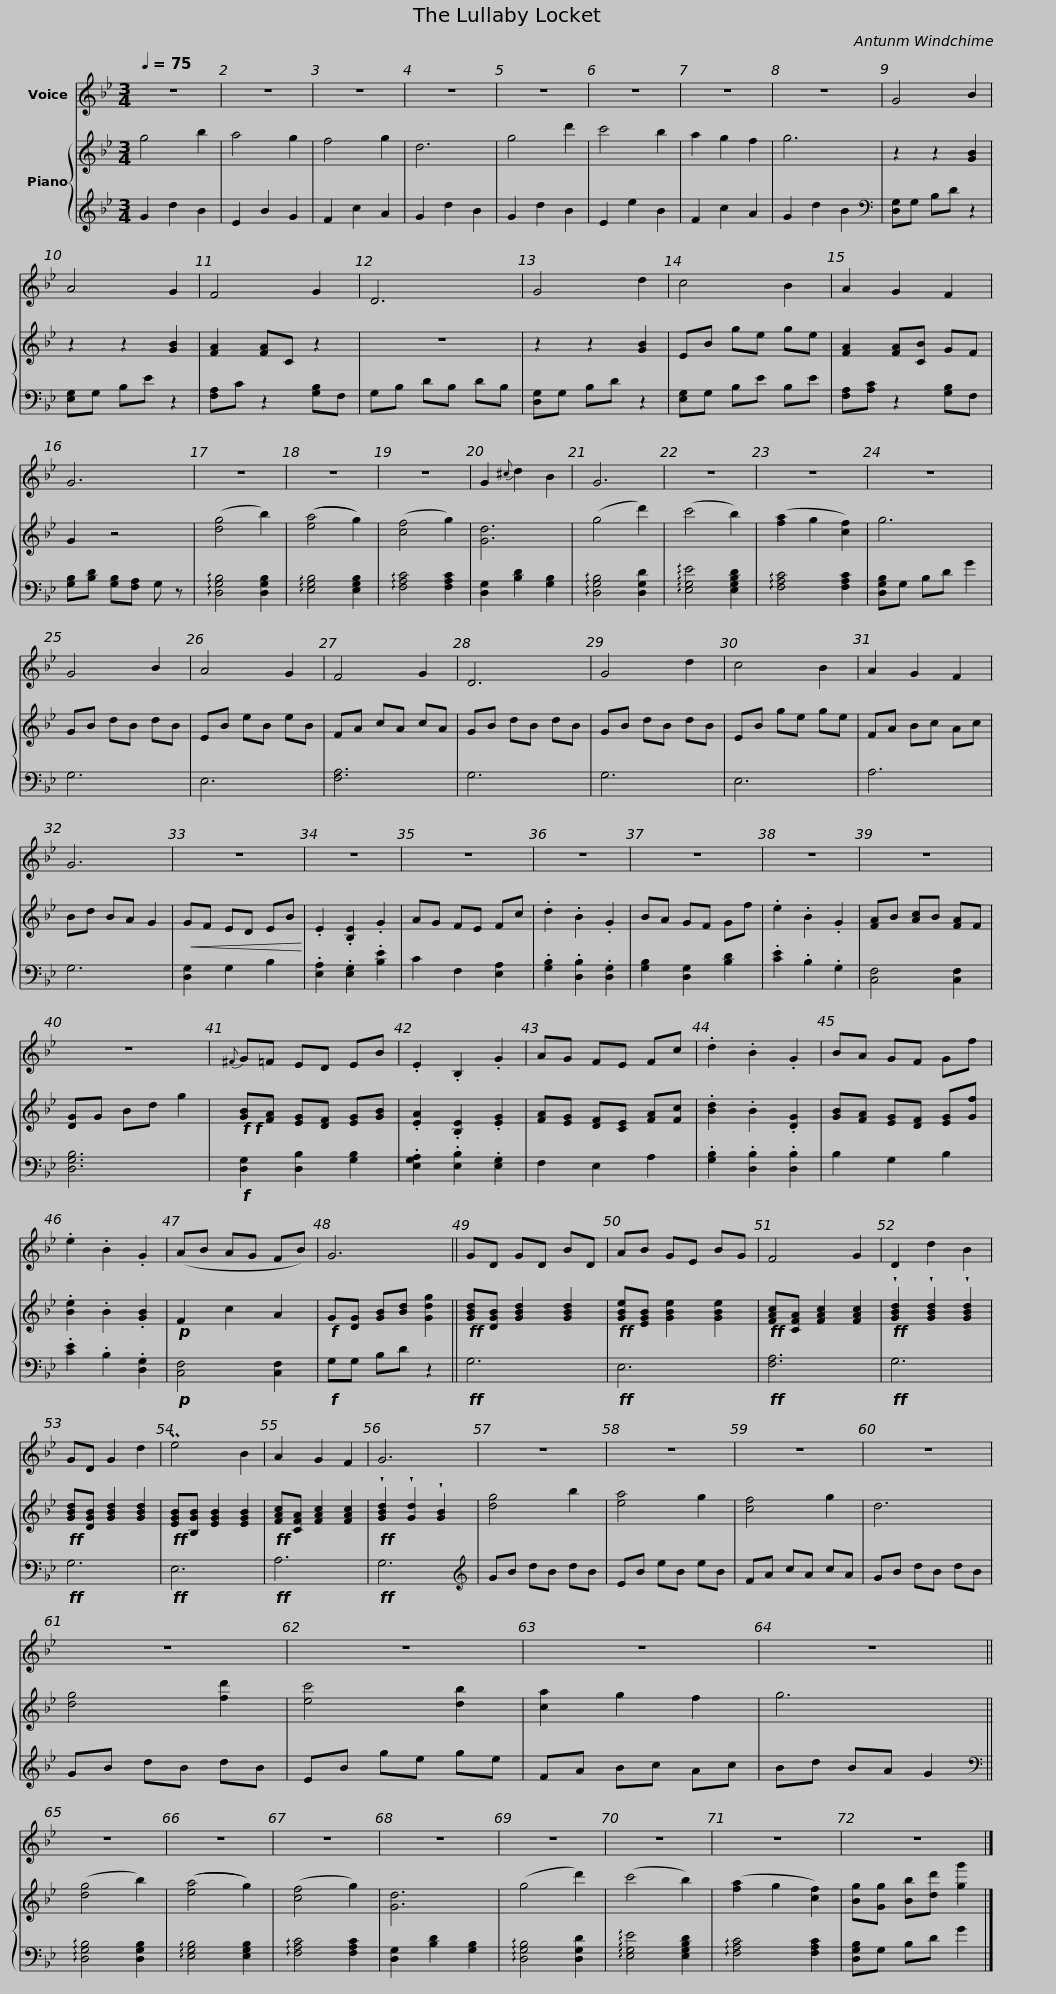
X:1
%%score 1 { 2 | 3 }
L:1/8
Q:1/4=75
M:3/4
I:linebreak $
K:Bb
V:1 treble
V:2 treble
V:3 treble
V:1
 z6 | z6 | z6 | z6 | z6 | %5
 z6 | z6 | z6 | G4 B2 | A4 G2 |$ %10
 F4 G2 | D6 | G4 d2 | c4 B2 | A2 G2 F2 | %15
 G6 | z6 | z6 |$ z6 | G2{^c} d2 B2 | %20
 G6 | z6 | z6 | z6 | G4 B2 | %25
 A4 G2 | F4 G2 |$ D6 | G4 d2 | c4 B2 | %30
 A2 G2 F2 | G6 | z6 | z6 | z6 |$ %35
 z6 | z6 | z6 | z6 | z6 | %40
{^F} G=F ED EB | .E2 .B,2 .G2 | AG FE Fc | .d2 .B2 .G2 |$ BA GF Gf | %45
 .e2 .B2 .G2 | (AB AG FB) | G6 || GD GD BD | AB GE BG | %50
 F4 G2 | D2 d2 B2 | GD G2 d2 |$ Pe4 B2 | A2 G2 F2 | %55
 G6 | z6 | z6 | z6 | z6 | %60
 z6 |$ z6 | z6 | z6 || z6 | %65
 z6 | z6 | z6 | z6 | z6 | %70
 z6 |$ z6 |] %72
V:2
 g4 b2 | a4 g2 | f4 g2 | d6 | g4 d'2 | %5
 c'4 b2 | a2 g2 f2 | g6 | z2 z2 [GB]2 | z2 z2 [GB]2 |$ %10
 [FA]2 [FA]C z2 | z6 | z2 z2 [GB]2 | EB ge ge | [FA]2 [FA][CB] GF | %15
 G2 z4 | ([dg]4 b2) | (([ea]4 g2)) |$ ([cf]4 g2) | [Gd]6 | %20
 (g4 d'2) | (c'4 b2) | ([fa]2 g2 [cf]2) | g6 | GB dB dB | %25
 EB eB eB | FA cA cA |$ GB dB dB | GB dB dB | EB ge ge | %30
 FA Bc Ac | Bd BA G2 |!<(! GF ED EB!<)! | .E2 .[B,E]2 .G2 | AG FE Fc |$ %35
 .d2 .B2 .G2 | BA GF Gf | .e2 .B2 .G2 | [FA]B [Ac]B [FA]F | [DG]G Bd g2 | %40
!f!!f! [GB][FA] [EG][DF] [EG][GB] | .[EA]2 .[B,E]2 .[EG]2 | [FA][EG] [DF][CE] [FA][Fc] | .[Bd]2 .B2 .[DG]2 |$ [GB][FA] [EG][DF] [EG][Gf] | %45
 .[Be]2 .B2 .[GB]2 |!p! F2 c2 A2 |!f! G[DG] [GB][Bd] [Gdg]2 ||!ff! [GBd][DGB] [GBd]2 [GBd]2 |!ff! [GBe][EGB] [GBe]2 [GBe]2 | %50
!ff! [FAc][CFA] [FAc]2 [FAc]2 |!ff! !wedge![GBd]2 !wedge![GBd]2 !wedge![GBd]2 |!ff! [GBd][DGB] [GBd]2 [GBd]2 |$!ff! [EGB][B,GB] [EGB]2 [EGB]2 |!ff! [FAc][CFA] [FAc]2 [FAc]2 | %55
!ff! !wedge![GBd]2 !wedge![Gd]2 !wedge![GB]2 | [dg]4 b2 | [ea]4 g2 | [cf]4 g2 | d6 | %60
 [dg]4 [fd']2 |$ [ec']4 [db]2 | [ca]2 g2 f2 | g6 || ([dg]4 b2) | %65
 (([ea]4 g2)) | ([cf]4 g2) | [Gd]6 | (g4 d'2) | (c'4 b2) | %70
 ([fa]2 g2 [cf]2) |$ [Bg][Gg] [Bb][dd'] [gg']2 |] %72
V:3
 G2 d2 B2 | E2 B2 G2 | F2 c2 A2 | G2 d2 B2 | G2 d2 B2 | %5
 E2 e2 B2 | F2 c2 A2 | G2 d2 B2 |[K:bass] [D,G,]G, B,D z2 | [E,G,]G, B,E z2 |$ %10
 [F,A,]C z2 [G,B,]F, | G,B, DB, DB, | [D,G,]G, B,D z2 | [E,G,]G, B,E B,E | [F,A,][A,C] z2 [G,B,]F, | %15
 [G,B,][B,D] [G,B,][F,A,] G, z | !arpeggio![D,G,B,]4 [D,G,B,]2 | !arpeggio![E,G,B,]4 [E,G,B,]2 |$ !arpeggio![F,A,C]4 [F,A,C]2 | [D,G,]2 [B,D]2 [G,B,]2 | %20
 !arpeggio![D,G,B,]4 [D,G,D]2 | !arpeggio![E,G,E]4 [E,G,B,D]2 | !arpeggio![F,A,C]4 [F,A,C]2 | [D,G,B,]G, B,D G2 | G,6 | %25
 E,6 | [F,A,]6 |$ G,6 | G,6 | E,6 | %30
 A,6 | G,6 | [D,G,]2 G,2 B,2 | .[E,A,]2 .[E,G,]2 .[B,E]2 | C2 F,2 [E,A,]2 |$ %35
 .[G,B,]2 .[D,B,]2 .[D,G,]2 | [G,B,]2 [D,G,]2 [B,D]2 | .[CE]2 .B,2 .G,2 | [C,F,]4 [C,F,]2 | [D,G,B,]6 | %40
!f! [D,G,]2 [D,B,]2 [G,B,]2 | .[E,G,A,]2 .[E,B,]2 .[E,G,]2 | F,2 E,2 A,2 | .[G,B,]2 .[D,B,]2 .[D,B,]2 |$ B,2 G,2 B,2 | %45
 .[CE]2 .B,2 .[D,G,]2 |!p! [C,F,]4 [C,F,]2 |!f! G,G, B,D z2 ||!ff! G,6 |!ff! E,6 | %50
!ff! [F,A,]6 |!ff! G,6 |!ff! G,6 |$!ff! E,6 |!ff! A,6 | %55
!ff! G,6 |[K:treble] GB dB dB | EB eB eB | FA cA cA | GB dB dB | %60
 GB dB dB |$ EB ge ge | FA Bc Ac | Bd BA G2 ||[K:bass] !arpeggio![D,G,B,]4 [D,G,B,]2 | %65
 !arpeggio![E,G,B,]4 [E,G,B,]2 | !arpeggio![F,A,C]4 [F,A,C]2 | [D,G,]2 [B,D]2 [G,B,]2 | !arpeggio![D,G,B,]4 [D,G,D]2 | !arpeggio![E,G,E]4 [E,G,B,D]2 | %70
 !arpeggio![F,A,C]4 [F,A,C]2 |$ [D,G,B,]G, B,D G2 |] %72
